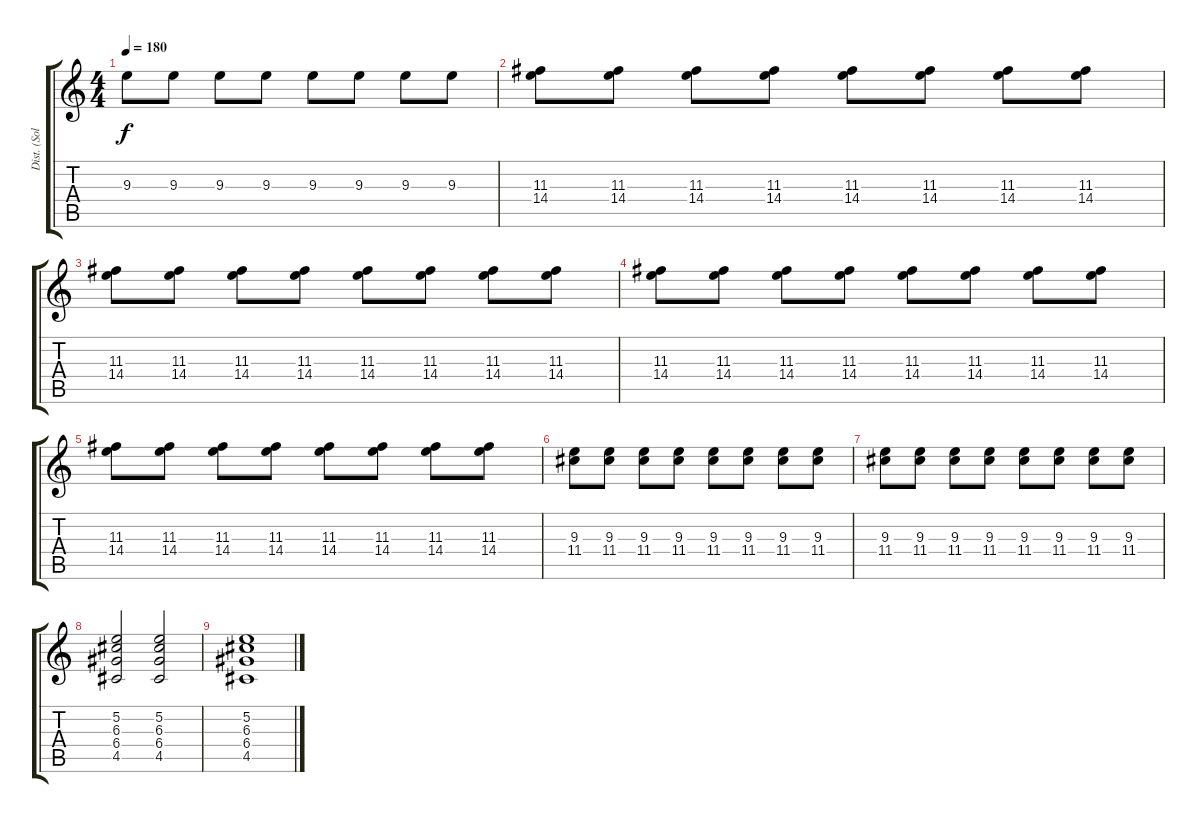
\track ("Dist. (Solo)" "Dist. (Sol") {instrument distortionguitar}
\staff {score tabs}
\tuning (E4 B3 G3 D3 A2 E2) {hide}
\ts (4 4)
\tempo 180
\clef g2
\ks c
9.3.8{dy f} 9.3.8 9.3.8 9.3.8 9.3.8 9.3.8 9.3.8 9.3.8 |
(11.3 14.4).8 (11.3 14.4).8 (11.3 14.4).8 (11.3 14.4).8 (11.3 14.4).8 (11.3 14.4).8 (11.3 14.4).8 (11.3 14.4).8 |
(11.3 14.4).8 (11.3 14.4).8 (11.3 14.4).8 (11.3 14.4).8 (11.3 14.4).8 (11.3 14.4).8 (11.3 14.4).8 (11.3 14.4).8 |
(11.3 14.4).8 (11.3 14.4).8 (11.3 14.4).8 (11.3 14.4).8 (11.3 14.4).8 (11.3 14.4).8 (11.3 14.4).8 (11.3 14.4).8 |
(11.3 14.4).8 (11.3 14.4).8 (11.3 14.4).8 (11.3 14.4).8 (11.3 14.4).8 (11.3 14.4).8 (11.3 14.4).8 (11.3 14.4).8 |
(9.3 11.4).8 (9.3 11.4).8 (9.3 11.4).8 (9.3 11.4).8 (9.3 11.4).8 (9.3 11.4).8 (9.3 11.4).8 (9.3 11.4).8 |
(9.3 11.4).8 (9.3 11.4).8 (9.3 11.4).8 (9.3 11.4).8 (9.3 11.4).8 (9.3 11.4).8 (9.3 11.4).8 (9.3 11.4).8 |
(5.2 6.3 6.4 4.5).2 (5.2 6.3 6.4 4.5).2 |
(5.2 6.3 6.4 4.5).1
